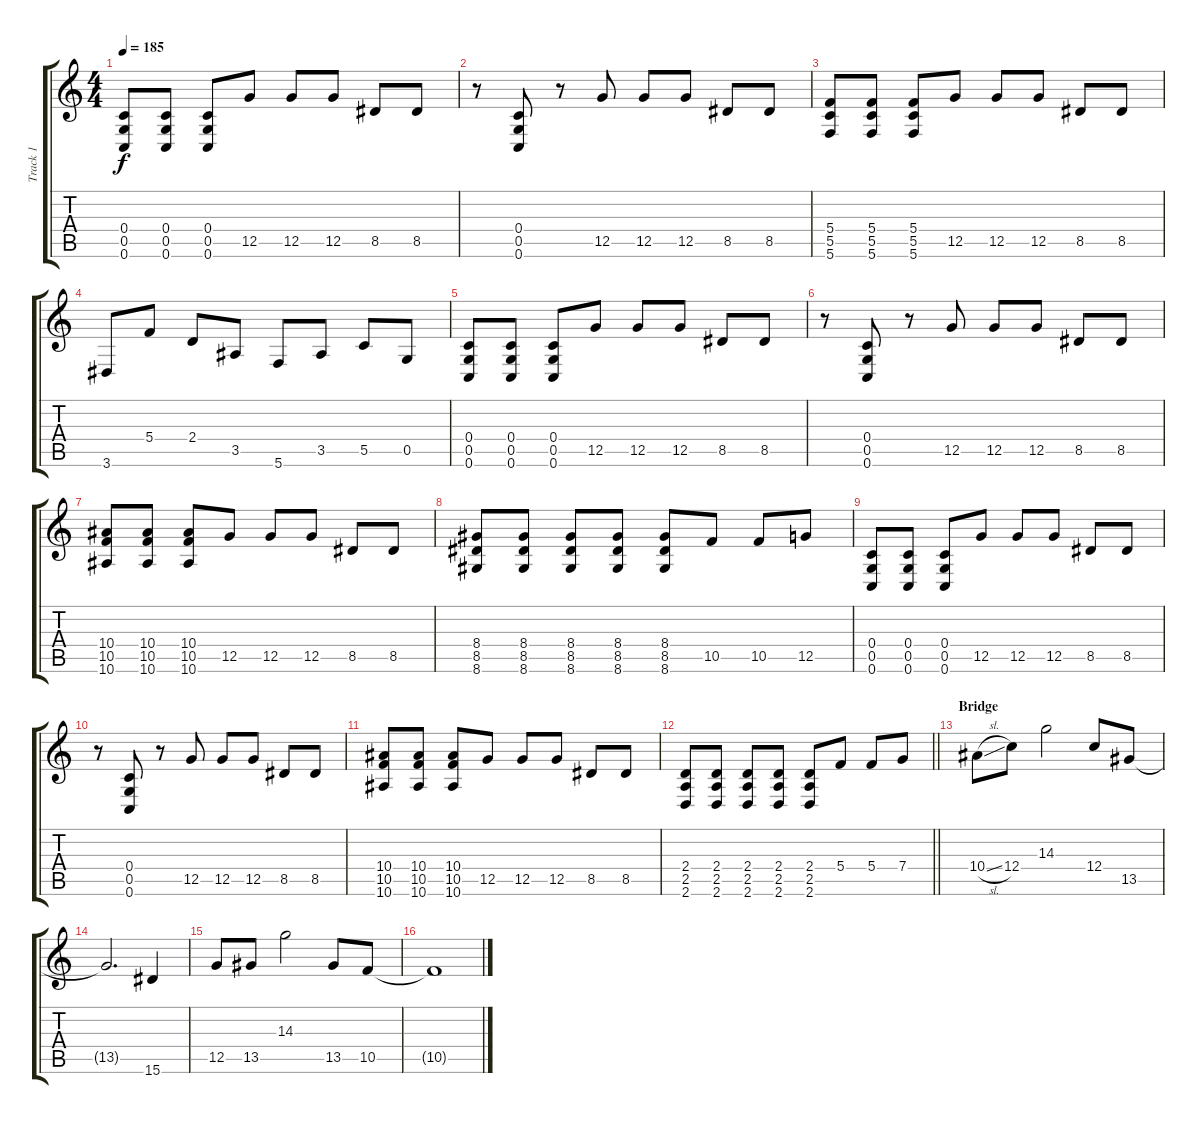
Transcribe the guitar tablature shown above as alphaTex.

\track ("Track 1" "Track 1") {instrument distortionguitar}
\staff {score tabs}
\tuning (D4 A3 F3 C3 G2 C2) {hide}
\ts (4 4)
\tempo 185
\clef g2
\ks c
(0.4 0.5 0.6).8{dy f} (0.4 0.5 0.6).8 (0.4 0.5 0.6).8 12.5.8 12.5.8 12.5.8 8.5.8 8.5.8 |
r.8 (0.4 0.5 0.6).8 r.8 12.5.8 12.5.8 12.5.8 8.5.8 8.5.8 |
(5.4 5.5 5.6).8 (5.4 5.5 5.6).8 (5.4 5.5 5.6).8 12.5.8 12.5.8 12.5.8 8.5.8 8.5.8 |
3.6.8 5.4.8 2.4.8 3.5.8 5.6.8 3.5.8 5.5.8 0.5.8 |
(0.4 0.5 0.6).8 (0.4 0.5 0.6).8 (0.4 0.5 0.6).8 12.5.8 12.5.8 12.5.8 8.5.8 8.5.8 |
r.8 (0.4 0.5 0.6).8 r.8 12.5.8 12.5.8 12.5.8 8.5.8 8.5.8 |
(10.4 10.5 10.6).8 (10.4 10.5 10.6).8 (10.4 10.5 10.6).8 12.5.8 12.5.8 12.5.8 8.5.8 8.5.8 |
(8.4 8.5 8.6).8 (8.4 8.5 8.6).8 (8.4 8.5 8.6).8 (8.4 8.5 8.6).8 (8.4 8.5 8.6).8 10.5.8 10.5.8 12.5.8 |
(0.4 0.5 0.6).8 (0.4 0.5 0.6).8 (0.4 0.5 0.6).8 12.5.8 12.5.8 12.5.8 8.5.8 8.5.8 |
r.8 (0.4 0.5 0.6).8 r.8 12.5.8 12.5.8 12.5.8 8.5.8 8.5.8 |
(10.4 10.5 10.6).8 (10.4 10.5 10.6).8 (10.4 10.5 10.6).8 12.5.8 12.5.8 12.5.8 8.5.8 8.5.8 |
\barLineRight lightlight
(2.4 2.5 2.6).8 (2.4 2.5 2.6).8 (2.4 2.5 2.6).8 (2.4 2.5 2.6).8 (2.4 2.5 2.6).8 5.4.8 5.4.8 7.4.8 |
\section ("" "Bridge")
10.4{sl}.8 12.4.8 14.3.2 12.4.8 13.5.8 |
13.5{t}.2{d} 15.6.4 |
12.5.8 13.5.8 14.3.2 13.5.8 10.5.8 |
10.5{t}.1
